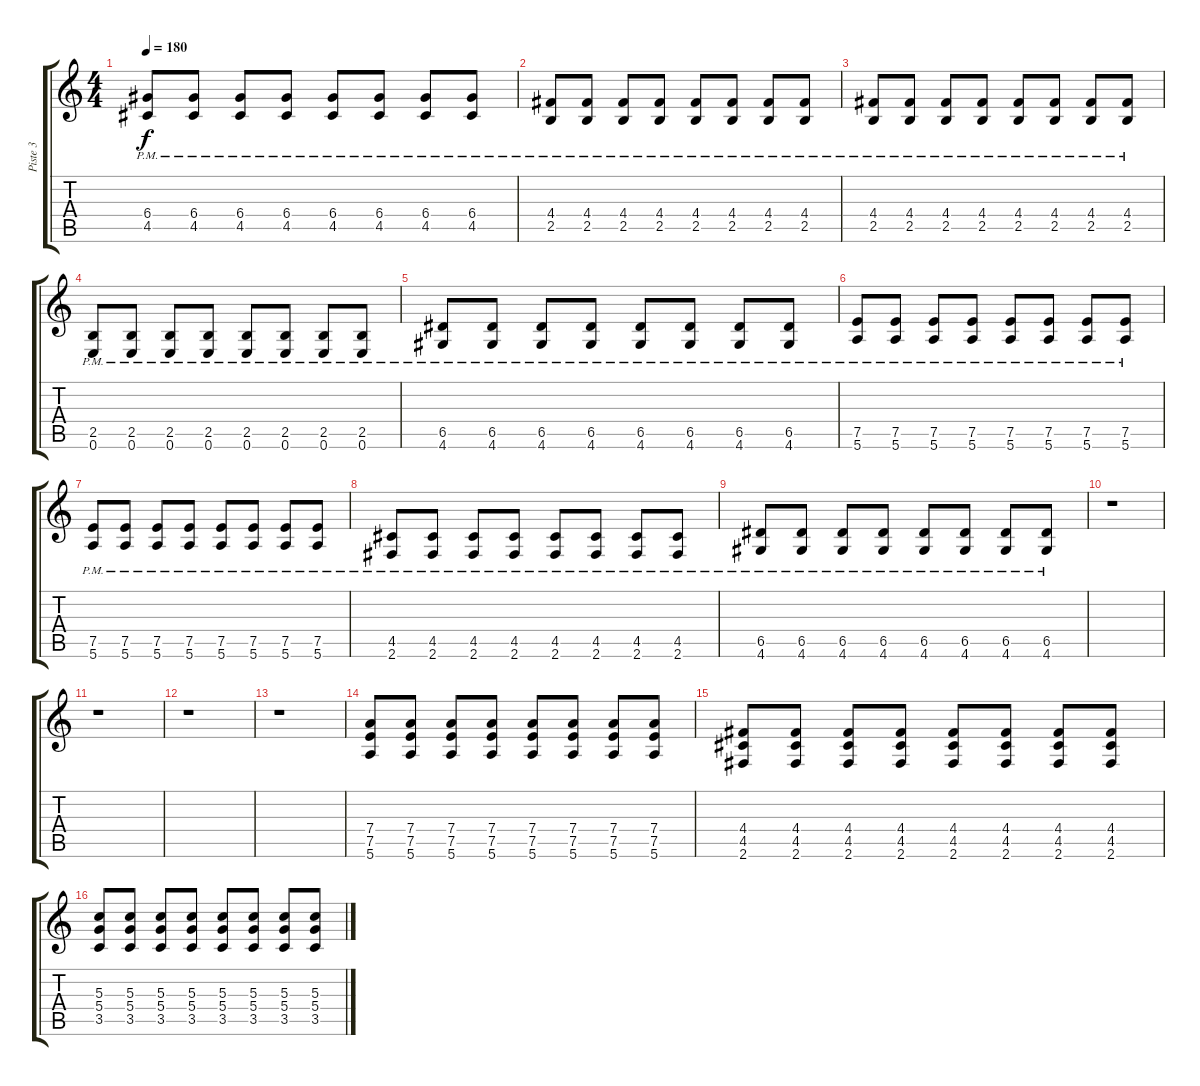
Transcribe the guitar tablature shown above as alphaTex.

\track ("Piste 3" "Piste 3") {instrument distortionguitar}
\staff {score tabs}
\tuning (E4 B3 G3 D3 A2 E2) {hide}
\ts (4 4)
\tempo 180
\clef g2
\ks c
(6.4{pm} 4.5{pm}).8{dy f} (6.4{pm} 4.5{pm}).8 (6.4{pm} 4.5{pm}).8 (6.4{pm} 4.5{pm}).8 (6.4{pm} 4.5{pm}).8 (6.4{pm} 4.5{pm}).8 (6.4{pm} 4.5{pm}).8 (6.4{pm} 4.5{pm}).8 |
(4.4{pm} 2.5{pm}).8 (4.4{pm} 2.5{pm}).8 (4.4{pm} 2.5{pm}).8 (4.4{pm} 2.5{pm}).8 (4.4{pm} 2.5{pm}).8 (4.4{pm} 2.5{pm}).8 (4.4{pm} 2.5{pm}).8 (4.4{pm} 2.5{pm}).8 |
(4.4{pm} 2.5{pm}).8 (4.4{pm} 2.5{pm}).8 (4.4{pm} 2.5{pm}).8 (4.4{pm} 2.5{pm}).8 (4.4{pm} 2.5{pm}).8 (4.4{pm} 2.5{pm}).8 (4.4{pm} 2.5{pm}).8 (4.4{pm} 2.5{pm}).8 |
(2.5{pm} 0.6{pm}).8 (2.5{pm} 0.6{pm}).8 (2.5{pm} 0.6{pm}).8 (2.5{pm} 0.6{pm}).8 (2.5{pm} 0.6{pm}).8 (2.5{pm} 0.6{pm}).8 (2.5{pm} 0.6{pm}).8 (2.5{pm} 0.6{pm}).8 |
(6.5{pm} 4.6{pm}).8 (6.5{pm} 4.6{pm}).8 (6.5{pm} 4.6{pm}).8 (6.5{pm} 4.6{pm}).8 (6.5{pm} 4.6{pm}).8 (6.5{pm} 4.6{pm}).8 (6.5{pm} 4.6{pm}).8 (6.5{pm} 4.6{pm}).8 |
(7.5{pm} 5.6{pm}).8 (7.5{pm} 5.6{pm}).8 (7.5{pm} 5.6{pm}).8 (7.5{pm} 5.6{pm}).8 (7.5{pm} 5.6{pm}).8 (7.5{pm} 5.6{pm}).8 (7.5{pm} 5.6{pm}).8 (7.5{pm} 5.6{pm}).8 |
(7.5{pm} 5.6{pm}).8 (7.5{pm} 5.6{pm}).8 (7.5{pm} 5.6{pm}).8 (7.5{pm} 5.6{pm}).8 (7.5{pm} 5.6{pm}).8 (7.5{pm} 5.6{pm}).8 (7.5{pm} 5.6{pm}).8 (7.5{pm} 5.6{pm}).8 |
(4.5{pm} 2.6{pm}).8 (4.5{pm} 2.6{pm}).8 (4.5{pm} 2.6{pm}).8 (4.5{pm} 2.6{pm}).8 (4.5{pm} 2.6{pm}).8 (4.5{pm} 2.6{pm}).8 (4.5{pm} 2.6{pm}).8 (4.5{pm} 2.6{pm}).8 |
(6.5{pm} 4.6{pm}).8 (6.5{pm} 4.6{pm}).8 (6.5{pm} 4.6{pm}).8 (6.5{pm} 4.6{pm}).8 (6.5{pm} 4.6{pm}).8 (6.5{pm} 4.6{pm}).8 (6.5{pm} 4.6{pm}).8 (6.5{pm} 4.6{pm}).8 |
r.1 |
r.1 |
r.1 |
r.1 |
(7.4 7.5 5.6).8 (7.4 7.5 5.6).8 (7.4 7.5 5.6).8 (7.4 7.5 5.6).8 (7.4 7.5 5.6).8 (7.4 7.5 5.6).8 (7.4 7.5 5.6).8 (7.4 7.5 5.6).8 |
(4.4 4.5 2.6).8 (4.4 4.5 2.6).8 (4.4 4.5 2.6).8 (4.4 4.5 2.6).8 (4.4 4.5 2.6).8 (4.4 4.5 2.6).8 (4.4 4.5 2.6).8 (4.4 4.5 2.6).8 |
(5.3 5.4 3.5).8 (5.3 5.4 3.5).8 (5.3 5.4 3.5).8 (5.3 5.4 3.5).8 (5.3 5.4 3.5).8 (5.3 5.4 3.5).8 (5.3 5.4 3.5).8 (5.3 5.4 3.5).8
